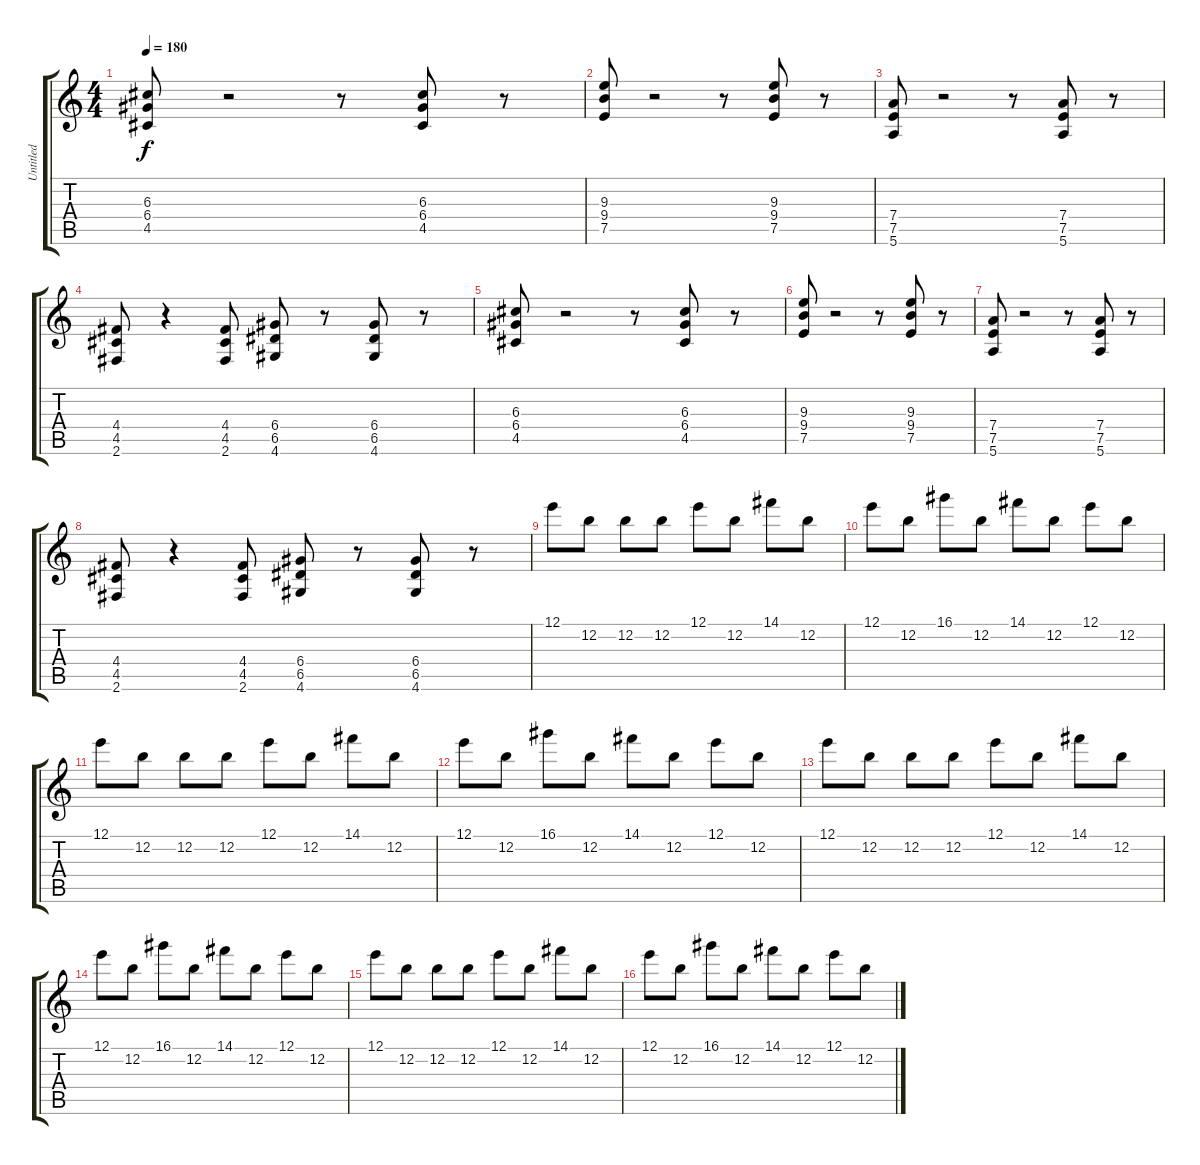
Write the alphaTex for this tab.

\track ("Untitled" "Untitled") {instrument overdrivenguitar}
\staff {score tabs}
\tuning (E4 B3 G3 D3 A2 E2) {hide}
\ts (4 4)
\tempo 180
\clef g2
\ks c
(6.3 6.4 4.5).8{dy f instrument overdrivenguitar} r.2 r.8 (6.3 6.4 4.5).8 r.8 |
(9.3 9.4 7.5).8 r.2 r.8 (9.3 9.4 7.5).8 r.8 |
(7.4 7.5 5.6).8 r.2 r.8 (7.4 7.5 5.6).8 r.8 |
(4.4 4.5 2.6).8 r.4 (4.4 4.5 2.6).8 (6.4 6.5 4.6).8 r.8 (6.4 6.5 4.6).8 r.8 |
(6.3 6.4 4.5).8 r.2 r.8 (6.3 6.4 4.5).8 r.8 |
(9.3 9.4 7.5).8 r.2 r.8 (9.3 9.4 7.5).8 r.8 |
(7.4 7.5 5.6).8 r.2 r.8 (7.4 7.5 5.6).8 r.8 |
(4.4 4.5 2.6).8 r.4 (4.4 4.5 2.6).8 (6.4 6.5 4.6).8 r.8 (6.4 6.5 4.6).8 r.8 |
12.1.8 12.2.8 12.2.8 12.2.8 12.1.8 12.2.8 14.1.8 12.2.8 |
12.1.8 12.2.8 16.1.8 12.2.8 14.1.8 12.2.8 12.1.8 12.2.8 |
12.1.8 12.2.8 12.2.8 12.2.8 12.1.8 12.2.8 14.1.8 12.2.8 |
12.1.8 12.2.8 16.1.8 12.2.8 14.1.8 12.2.8 12.1.8 12.2.8 |
12.1.8 12.2.8 12.2.8 12.2.8 12.1.8 12.2.8 14.1.8 12.2.8 |
12.1.8 12.2.8 16.1.8 12.2.8 14.1.8 12.2.8 12.1.8 12.2.8 |
12.1.8 12.2.8 12.2.8 12.2.8 12.1.8 12.2.8 14.1.8 12.2.8 |
12.1.8 12.2.8 16.1.8 12.2.8 14.1.8 12.2.8 12.1.8 12.2.8
